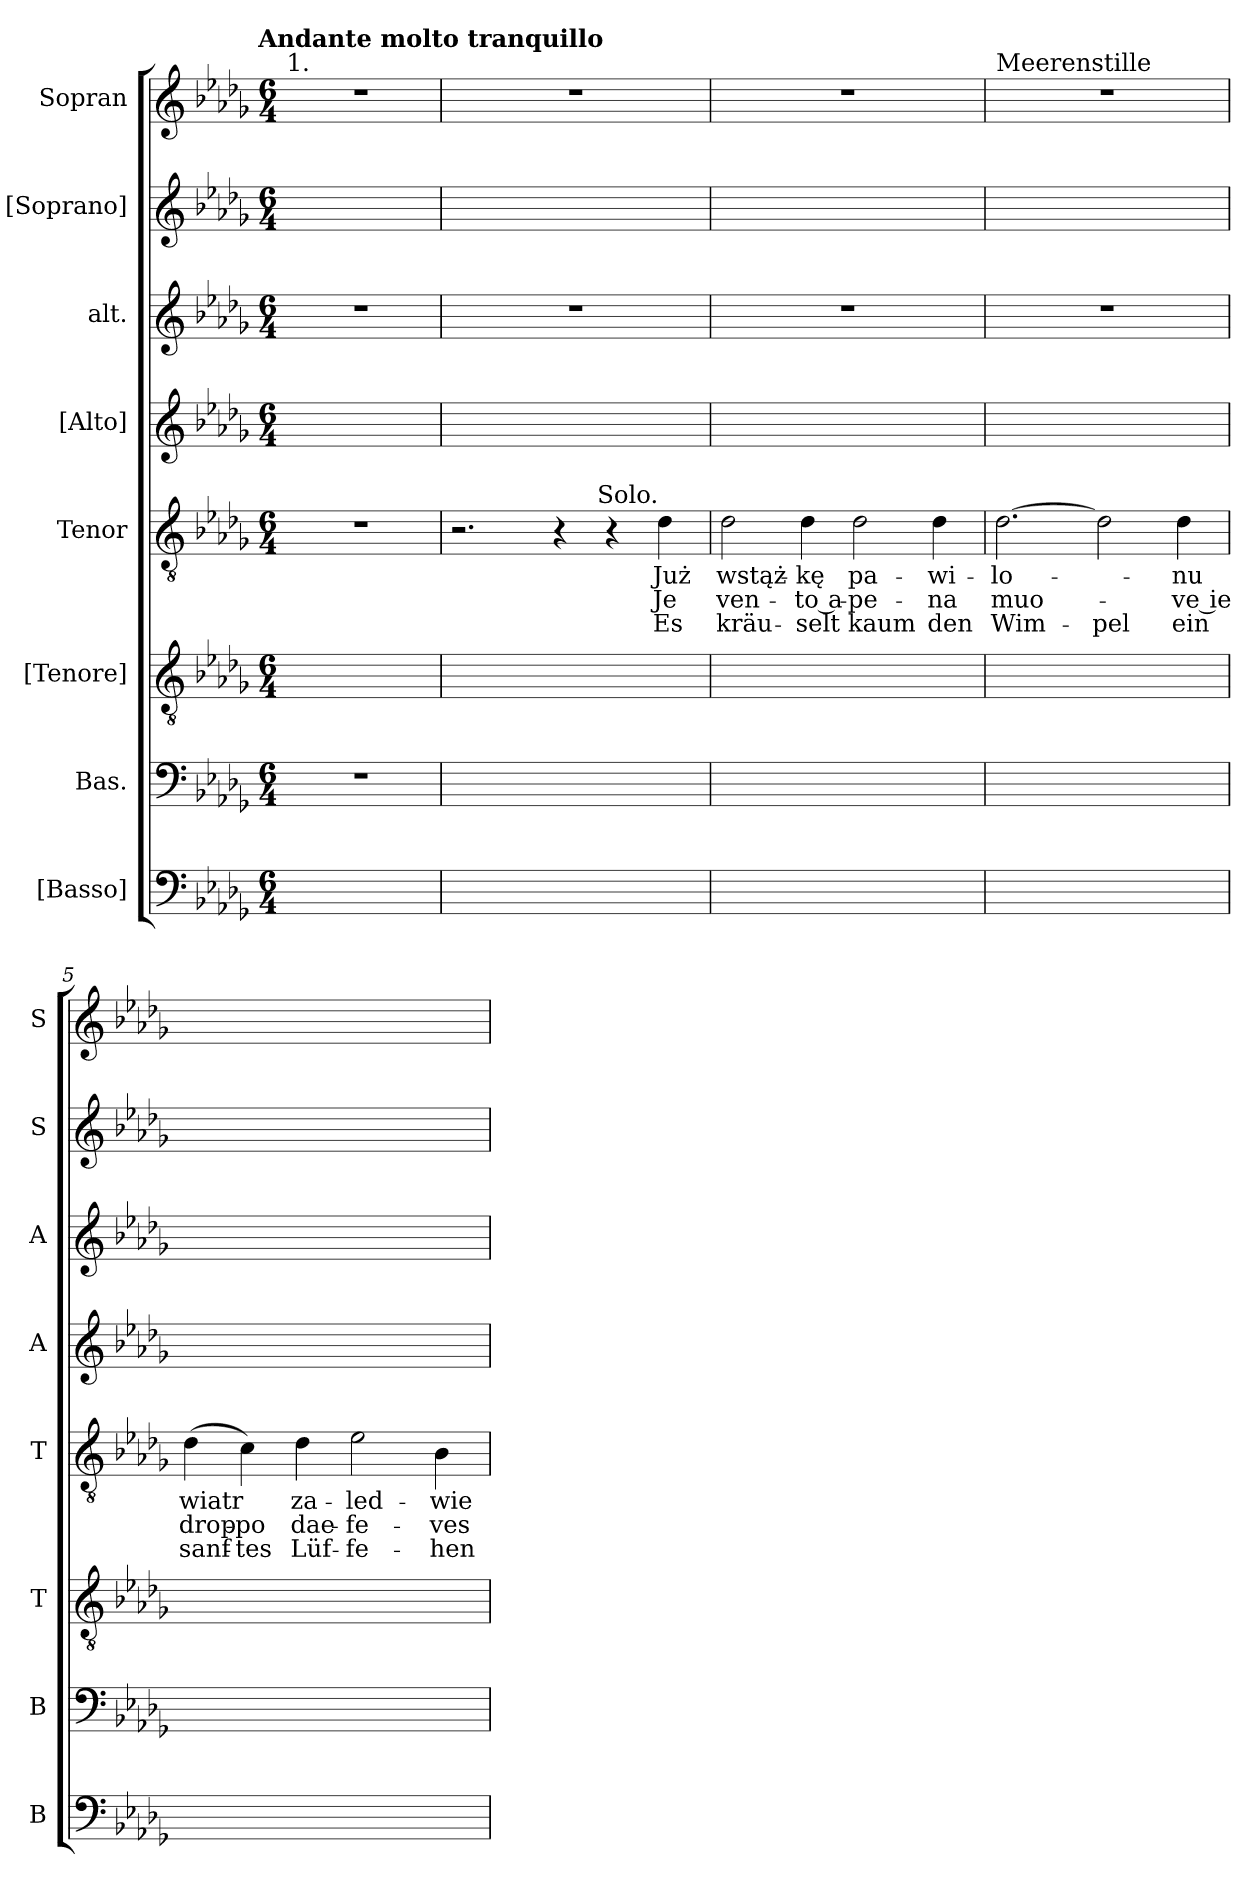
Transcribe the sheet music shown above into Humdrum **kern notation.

**kern	**kern	**kern	**kern	**text	**text	**text	**kern	**kern	**kern	**kern
*part8	*part7	*part6	*part5	*part5	*part5	*part5	*part4	*part3	*part2	*part1
*staff8	*staff7	*staff6	*staff5	*staff5	*staff5	*staff5	*staff4	*staff3	*staff2	*staff1
*I"[Basso]	*I"Bas.	*I"[Tenore]	*I"Tenor	*	*	*	*I"[Alto]	*I"alt.	*I"[Soprano]	*I"Sopran
*I'B	*I'B	*I'T	*I'T	*	*	*	*I'A	*I'A	*I'S	*I'S
*clefF4	*clefF4	*clefGv2	*clefGv2	*	*	*	*clefG2	*clefG2	*clefG2	*clefG2
*k[b-e-a-d-g-]	*k[b-e-a-d-g-]	*k[b-e-a-d-g-]	*k[b-e-a-d-g-]	*	*	*	*k[b-e-a-d-g-]	*k[b-e-a-d-g-]	*k[b-e-a-d-g-]	*k[b-e-a-d-g-]
*D-:	*D-:	*D-:	*D-:	*	*	*	*D-:	*D-:	*D-:	*D-:
!!LO:TX:omd:t=Andante molto tranquillo
*M6/4	*M6/4	*M6/4	*M6/4	*	*	*	*M6/4	*M6/4	*M6/4	*M6/4
*MM72	*MM72	*MM72	*MM72	*	*	*	*MM72	*MM72	*MM72	*MM72
=1	=1	=1	=1	=1	=1	=1	=1	=1	=1	=1
!	!	!	!	!	!	!	!	!	!	!LO:TX:a:t=1.
1.ryy	1.r	1.ryy	1.r	.	.	.	1.ryy	1.r	1.ryy	1.r
=2	=2	=2	=2	=2	=2	=2	=2	=2	=2	=2
1.ryy	1.ryy	1.ryy	2.r	.	.	.	1.ryy	1.r	1.ryy	1.r
.	.	.	4r	.	.	.	.	.	.	.
.	.	.	4r	.	.	.	.	.	.	.
!	!	!	!LO:TX:a:rj:t=Solo.	!	!	!	!	!	!	!
!	!	!	!	!	!LO:LY:color=blue	!	!	!	!	!
.	.	.	4d-\	Już	Je	Es	.	.	.	.
=3	=3	=3	=3	=3	=3	=3	=3	=3	=3	=3
!	!	!	!	!	!LO:LY:color=blue	!	!	!	!	!
1.ryy	1.ryy	1.ryy	2d-\	wstąż-	ven-	kräu-	1.ryy	1.r	1.ryy	1.r
!	!	!	!	!	!LO:LY:color=blue	!	!	!	!	!
.	.	.	4d-\	-kę	-to a-	-selt	.	.	.	.
!	!	!	!	!	!LO:LY:color=blue	!	!	!	!	!
.	.	.	2d-\	pa-	-pe-	kaum	.	.	.	.
!	!	!	!	!	!LO:LY:color=blue	!	!	!	!	!
.	.	.	4d-\	-wi-	-na	den	.	.	.	.
=4	=4	=4	=4	=4	=4	=4	=4	=4	=4	=4
!	!	!	!	!	!	!	!	!	!	!LO:TX:a:t=Meerenstille
!	!	!	!	!	!LO:LY:color=blue	!	!	!	!	!
1.ryy	1.ryy	1.ryy	[2.d-\	-lo-	muo-	Wim-	1.ryy	1.r	1.ryy	1.r
.	.	.	2d-\]	.	.	-pel	.	.	.	.
!	!	!	!	!	!LO:LY:color=blue	!	!	!	!	!
.	.	.	4d-\	-nu	-ve ie	ein	.	.	.	.
=5	=5	=5	=5	=5	=5	=5	=5	=5	=5	=5
!	!	!	!	!	!LO:LY:color=blue	!	!	!	!	!
1.ryy	1.ryy	1.ryy	(>4d-\	wiatr	drop-	sanf-	1.ryy	1.ryy	1.ryy	1.ryy
!	!	!	!	!	!LO:LY:color=blue	!	!	!	!	!
.	.	.	4c\)	.	-po	-tes	.	.	.	.
!	!	!	!	!	!LO:LY:color=blue	!	!	!	!	!
.	.	.	4d-\	za-	dae-	Lüf-	.	.	.	.
!	!	!	!	!	!LO:LY:color=blue	!	!	!	!	!
.	.	.	2e-\	-led-	-fe-	-fe-	.	.	.	.
!	!	!	!	!	!LO:LY:color=blue	!	!	!	!	!
.	.	.	4B-\	-wie	ves-	-hen	.	.	.	.
=	=	=	=	=	=	=	=	=	=	=
*-	*-	*-	*-	*-	*-	*-	*-	*-	*-	*-
